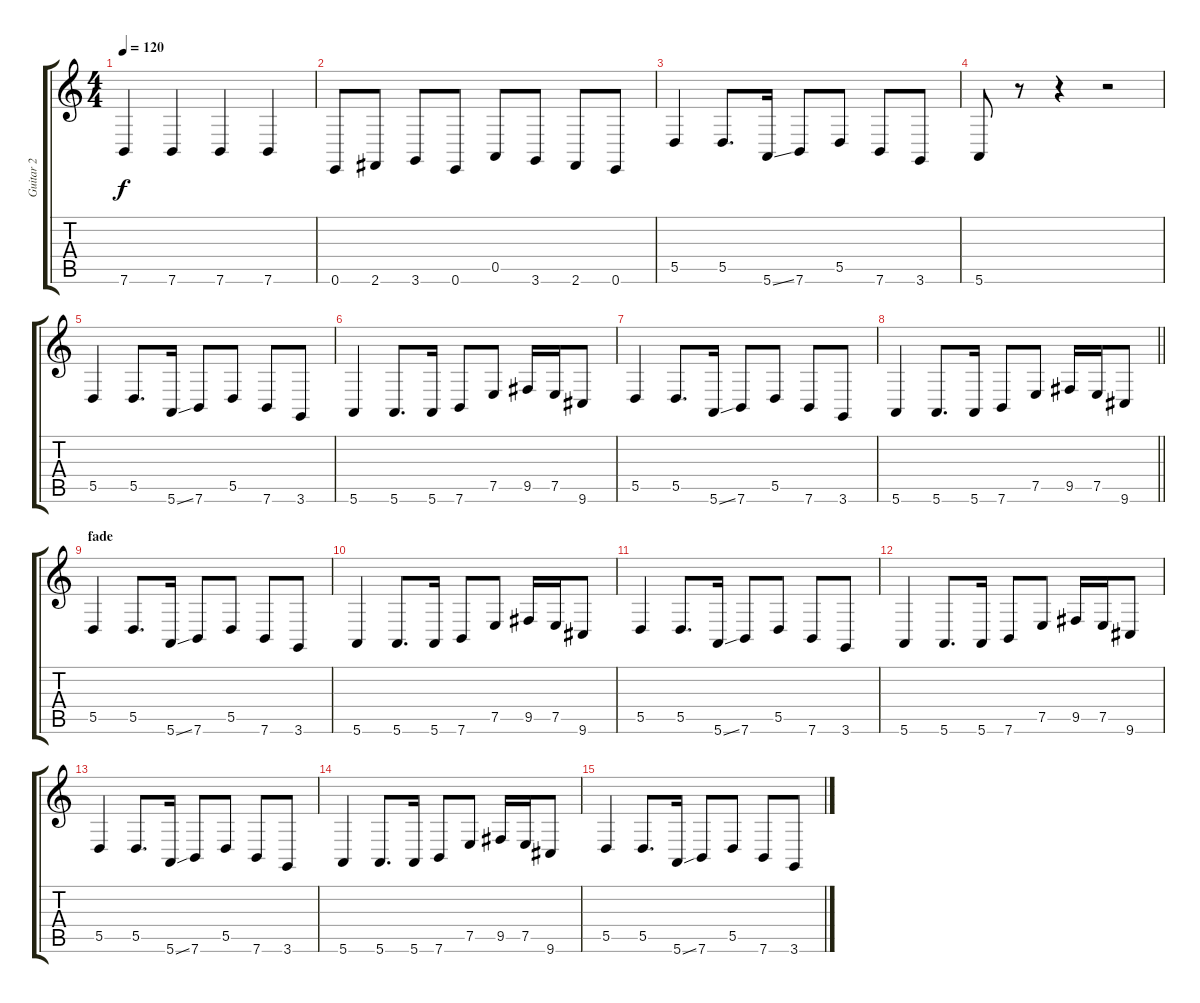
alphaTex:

\track ("Guitar 2" "Guitar 2") {instrument lead2sawtooth}
\staff {score tabs}
\tuning (E4 B3 G3 D3 A2 E2) {hide}
\ts (4 4)
\tempo 120
\clef g2
\ks c
7.6.4{dy f} 7.6.4 7.6.4 7.6.4 |
0.6.8 2.6.8 3.6.8 0.6.8 0.5.8 3.6.8 2.6.8 0.6.8 |
5.5.4 5.5.8{d} 5.6{ss}.16 7.6.8 5.5.8 7.6.8 3.6.8 |
5.6.8 r.8 r.4 r.2 |
5.5.4 5.5.8{d} 5.6{ss}.16 7.6.8 5.5.8 7.6.8 3.6.8 |
5.6.4 5.6.8{d} 5.6.16 7.6.8 7.5.8 9.5.16 7.5.16 9.6.8 |
5.5.4 5.5.8{d} 5.6{ss}.16 7.6.8 5.5.8 7.6.8 3.6.8 |
\barLineRight lightlight
5.6.4 5.6.8{d} 5.6.16 7.6.8 7.5.8 9.5.16 7.5.16 9.6.8 |
\section ("" "fade")
5.5.4{volume 11} 5.5.8{d} 5.6{ss}.16 7.6.8 5.5.8 7.6.8 3.6.8 |
5.6.4{volume 9} 5.6.8{d} 5.6.16 7.6.8 7.5.8 9.5.16 7.5.16 9.6.8 |
5.5.4{volume 7} 5.5.8{d} 5.6{ss}.16 7.6.8 5.5.8 7.6.8 3.6.8 |
5.6.4{volume 5} 5.6.8{d} 5.6.16 7.6.8 7.5.8 9.5.16 7.5.16 9.6.8 |
5.5.4{volume 4} 5.5.8{d} 5.6{ss}.16 7.6.8 5.5.8 7.6.8 3.6.8 |
5.6.4{volume 3} 5.6.8{d} 5.6.16 7.6.8 7.5.8 9.5.16 7.5.16 9.6.8 |
5.5.4{volume 1} 5.5.8{d} 5.6{ss}.16 7.6.8 5.5.8 7.6.8 3.6.8
